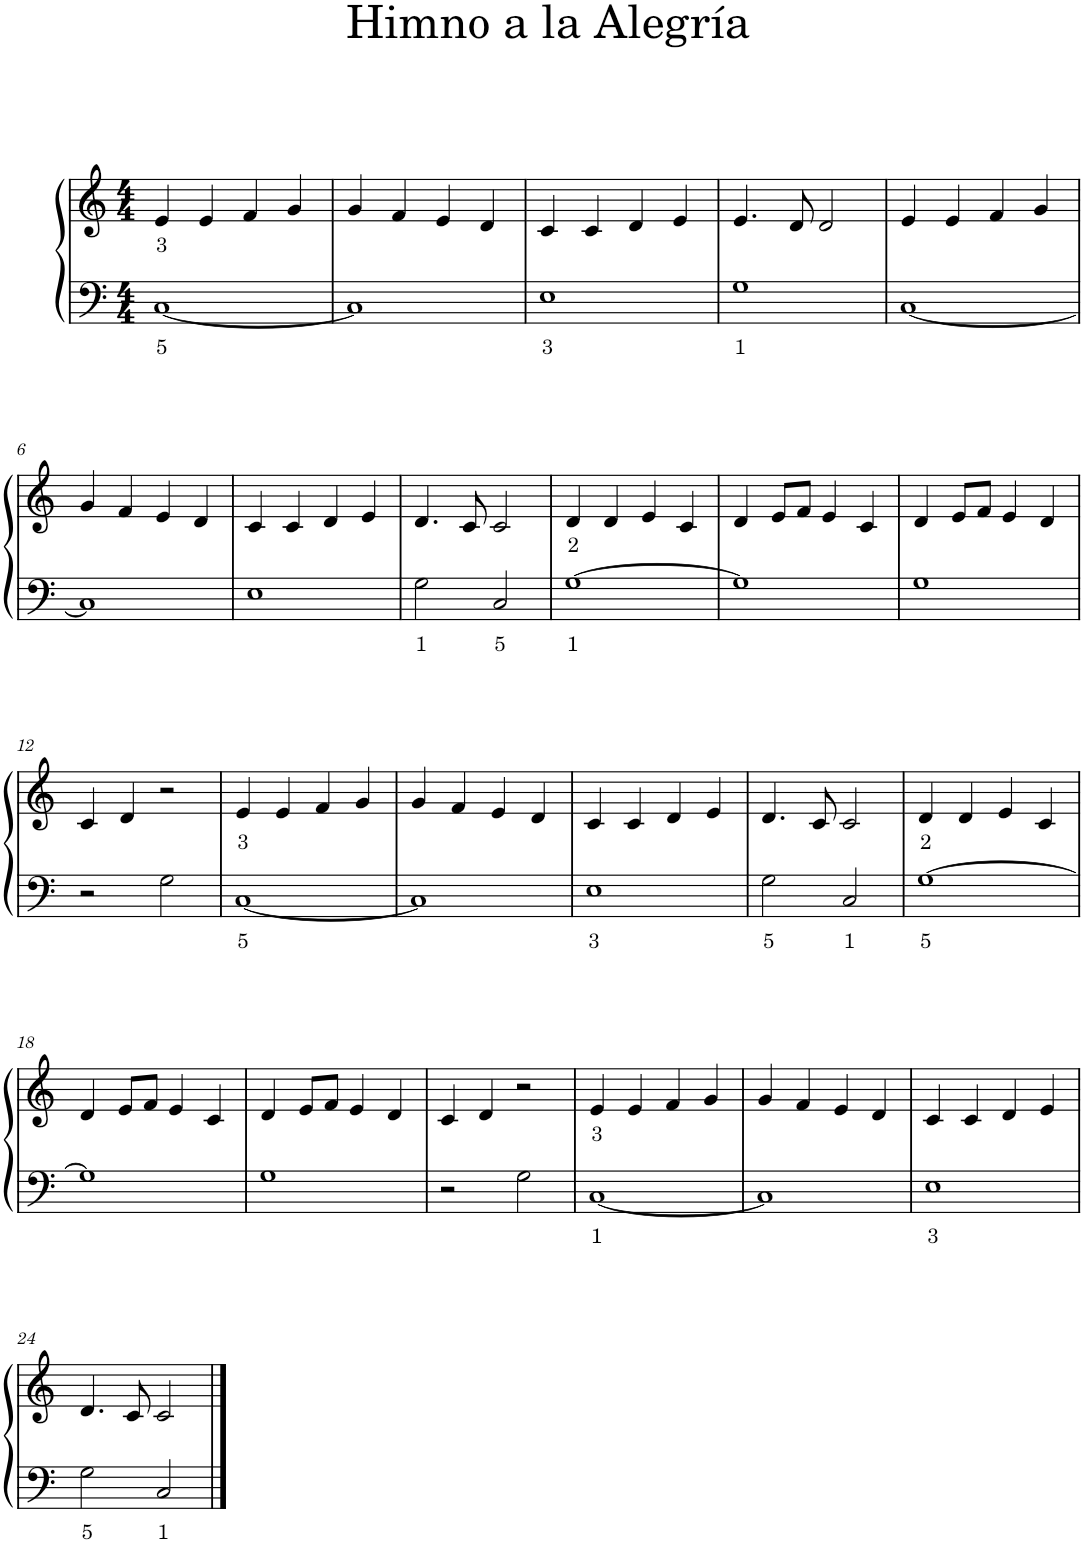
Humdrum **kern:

**kern	**text	**kern	**text
*part1	*part1	*part1	*part1
*staff2	*staff2	*staff1	*staff1
*I"Piano	*	*	*
*I'Pno.	*	*	*
*clefF4	*	*clefG2	*
*k[]	*	*k[]	*
*M4/4	*	*M4/4	*
=1	=1	=1	=1
!	!LO:LY:b	!	!LO:LY:b
[1C	5	4e/	3
.	.	4e/	.
.	.	4f/	.
.	.	4g/	.
=2	=2	=2	=2
1C]	.	4g/	.
.	.	4f/	.
.	.	4e/	.
.	.	4d/	.
=3	=3	=3	=3
!	!LO:LY:b	!	!
1E	3	4c/	.
.	.	4c/	.
.	.	4d/	.
.	.	4e/	.
=4	=4	=4	=4
!	!LO:LY:b	!	!
1G	1	4.e/	.
.	.	8d/	.
.	.	2d/	.
=5	=5	=5	=5
[1C	.	4e/	.
.	.	4e/	.
.	.	4f/	.
.	.	4g/	.
!!LO:LB:g=z
=6	=6	=6	=6
1C]	.	4g/	.
.	.	4f/	.
.	.	4e/	.
.	.	4d/	.
=7	=7	=7	=7
1E	.	4c/	.
.	.	4c/	.
.	.	4d/	.
.	.	4e/	.
=8	=8	=8	=8
!	!LO:LY:b	!	!
2G\	1	4.d/	.
.	.	8c/	.
!	!LO:LY:b	!	!
2C/	5	2c/	.
=9	=9	=9	=9
!	!LO:LY:b	!	!LO:LY:b
[1G	1	4d/	2
.	.	4d/	.
.	.	4e/	.
.	.	4c/	.
=10	=10	=10	=10
1G]	.	4d/	.
.	.	8e/L	.
.	.	8f/J	.
.	.	4e/	.
.	.	4c/	.
=11	=11	=11	=11
1G	.	4d/	.
.	.	8e/L	.
.	.	8f/J	.
.	.	4e/	.
.	.	4d/	.
!!LO:LB:g=z
=12	=12	=12	=12
2r	.	4c/	.
.	.	4d/	.
2G\	.	2r	.
=13	=13	=13	=13
!	!LO:LY:b	!	!LO:LY:b
[1C	5	4e/	3
.	.	4e/	.
.	.	4f/	.
.	.	4g/	.
=14	=14	=14	=14
1C]	.	4g/	.
.	.	4f/	.
.	.	4e/	.
.	.	4d/	.
=15	=15	=15	=15
!	!LO:LY:b	!	!
1E	3	4c/	.
.	.	4c/	.
.	.	4d/	.
.	.	4e/	.
=16	=16	=16	=16
!	!LO:LY:b	!	!
2G\	5	4.d/	.
.	.	8c/	.
!	!LO:LY:b	!	!
2C/	1	2c/	.
=17	=17	=17	=17
!	!LO:LY:b	!	!LO:LY:b
[1G	5	4d/	2
.	.	4d/	.
.	.	4e/	.
.	.	4c/	.
!!LO:LB:g=z
=18	=18	=18	=18
1G]	.	4d/	.
.	.	8e/L	.
.	.	8f/J	.
.	.	4e/	.
.	.	4c/	.
=19	=19	=19	=19
1G	.	4d/	.
.	.	8e/L	.
.	.	8f/J	.
.	.	4e/	.
.	.	4d/	.
=20	=20	=20	=20
2r	.	4c/	.
.	.	4d/	.
2G\	.	2r	.
=21	=21	=21	=21
!	!LO:LY:b	!	!LO:LY:b
[1C	1	4e/	3
.	.	4e/	.
.	.	4f/	.
.	.	4g/	.
=22	=22	=22	=22
1C]	.	4g/	.
.	.	4f/	.
.	.	4e/	.
.	.	4d/	.
=23	=23	=23	=23
!	!LO:LY:b	!	!
1E	3	4c/	.
.	.	4c/	.
.	.	4d/	.
.	.	4e/	.
!!LO:LB:g=z
=24	=24	=24	=24
!	!LO:LY:b	!	!
2G\	5	4.d/	.
.	.	8c/	.
!	!LO:LY:b	!	!
2C/	1	2c/	.
==	==	==	==
*-	*-	*-	*-
